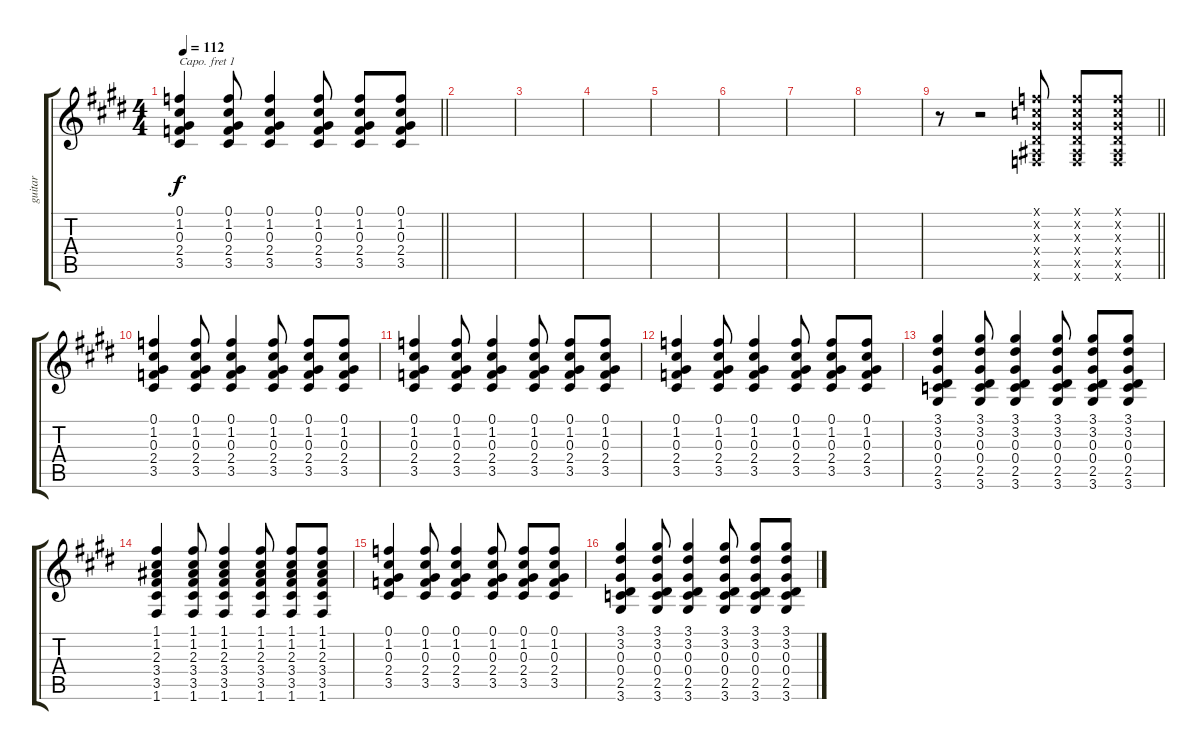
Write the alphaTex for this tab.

\track ("guitar" "guitar") {instrument acousticguitarsteel}
\staff {score tabs}
\capo 1
\tuning (E4 B3 G3 D3 A2 E2) {hide}
\ts (4 4)
\tempo 112
\clef g2
\barLineRight lightlight
\ks e
(0.1 1.2 0.3 2.4 3.5).4{dy f} (0.1 1.2 0.3 2.4 3.5).8 (0.1 1.2 0.3 2.4 3.5).4 (0.1 1.2 0.3 2.4 3.5).8 (0.1 1.2 0.3 2.4 3.5).8 (0.1 1.2 0.3 2.4 3.5).8 |
|
|
|
|
|
|
|
\barLineRight lightlight
r.8 r.2 (0.1{x} 0.2{x} 0.3{x} 0.4{x} 0.5{x} 0.6{x}).8 (0.1{x} 0.2{x} 0.3{x} 0.4{x} 0.5{x} 0.6{x}).8 (0.1{x} 0.2{x} 0.3{x} 0.4{x} 0.5{x} 0.6{x}).8 |
(0.1 1.2 0.3 2.4 3.5).4 (0.1 1.2 0.3 2.4 3.5).8 (0.1 1.2 0.3 2.4 3.5).4 (0.1 1.2 0.3 2.4 3.5).8 (0.1 1.2 0.3 2.4 3.5).8 (0.1 1.2 0.3 2.4 3.5).8 |
(0.1 1.2 0.3 2.4 3.5).4 (0.1 1.2 0.3 2.4 3.5).8 (0.1 1.2 0.3 2.4 3.5).4 (0.1 1.2 0.3 2.4 3.5).8 (0.1 1.2 0.3 2.4 3.5).8 (0.1 1.2 0.3 2.4 3.5).8 |
(0.1 1.2 0.3 2.4 3.5).4 (0.1 1.2 0.3 2.4 3.5).8 (0.1 1.2 0.3 2.4 3.5).4 (0.1 1.2 0.3 2.4 3.5).8 (0.1 1.2 0.3 2.4 3.5).8 (0.1 1.2 0.3 2.4 3.5).8 |
(3.1 3.2 0.3 0.4 2.5 3.6).4 (3.1 3.2 0.3 0.4 2.5 3.6).8 (3.1 3.2 0.3 0.4 2.5 3.6).4 (3.1 3.2 0.3 0.4 2.5 3.6).8 (3.1 3.2 0.3 0.4 2.5 3.6).8 (3.1 3.2 0.3 0.4 2.5 3.6).8 |
(1.1 1.2 2.3 3.4 3.5 1.6).4 (1.1 1.2 2.3 3.4 3.5 1.6).8 (1.1 1.2 2.3 3.4 3.5 1.6).4 (1.1 1.2 2.3 3.4 3.5 1.6).8 (1.1 1.2 2.3 3.4 3.5 1.6).8 (1.1 1.2 2.3 3.4 3.5 1.6).8 |
(0.1 1.2 0.3 2.4 3.5).4 (0.1 1.2 0.3 2.4 3.5).8 (0.1 1.2 0.3 2.4 3.5).4 (0.1 1.2 0.3 2.4 3.5).8 (0.1 1.2 0.3 2.4 3.5).8 (0.1 1.2 0.3 2.4 3.5).8 |
(3.1 3.2 0.3 0.4 2.5 3.6).4 (3.1 3.2 0.3 0.4 2.5 3.6).8 (3.1 3.2 0.3 0.4 2.5 3.6).4 (3.1 3.2 0.3 0.4 2.5 3.6).8 (3.1 3.2 0.3 0.4 2.5 3.6).8 (3.1 3.2 0.3 0.4 2.5 3.6).8
